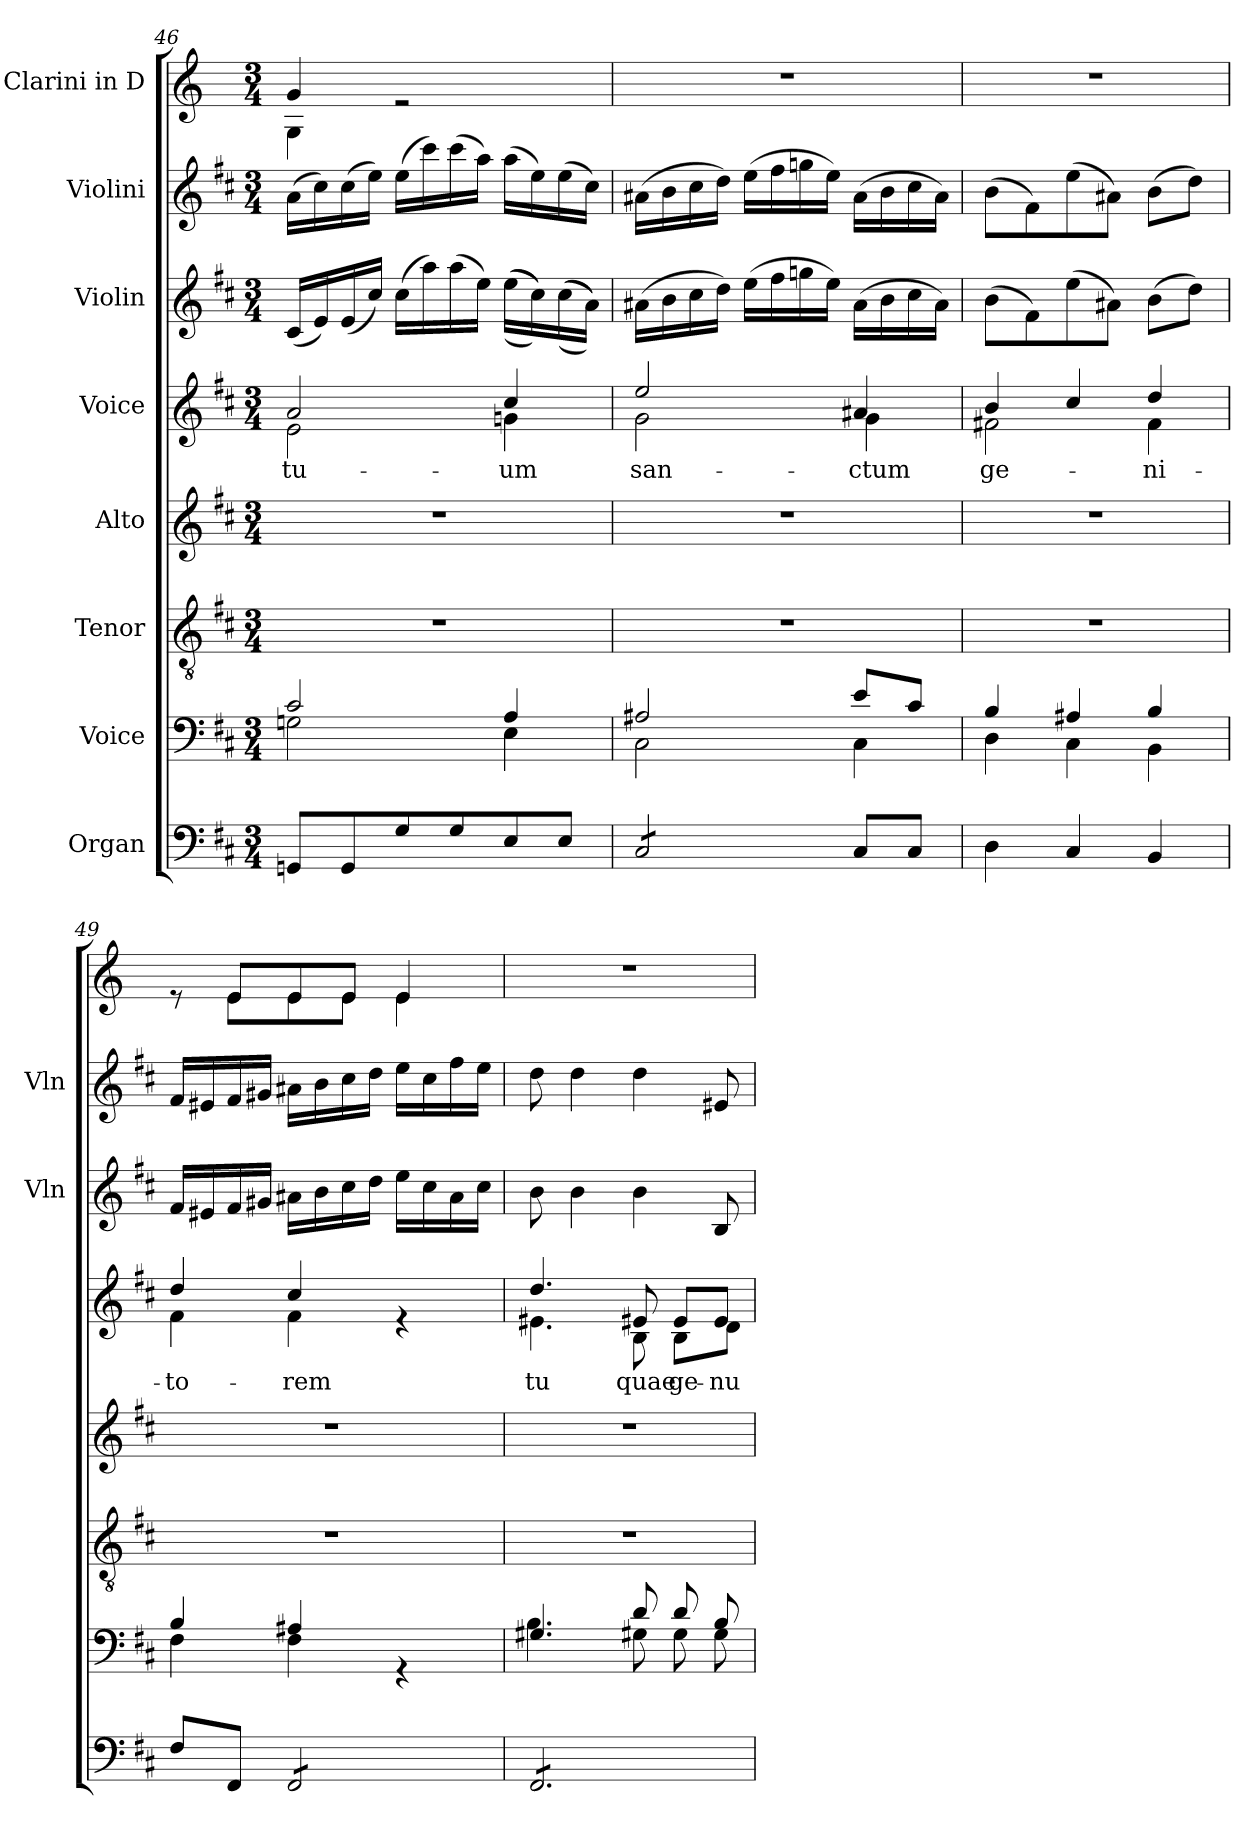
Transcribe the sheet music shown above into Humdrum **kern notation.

**kern	**kern	**kern	**kern	**kern	**text	**kern	**kern	**kern
*part8	*part7	*part6	*part5	*part4	*part4	*part3	*part2	*part1
*staff8	*staff7	*staff6	*staff5	*staff4	*staff4	*staff3	*staff2	*staff1
*I"Organ	*I"Voice	*I"Tenor	*I"Alto	*I"Voice	*	*I"Violin	*I"Violini	*I"Clarini in D
*	*	*	*	*	*	*I'Vln	*I'Vln	*
*clefF4	*clefF4	*clefGv2	*clefG2	*clefG2	*	*clefG2	*clefG2	*clefG2
*	*	*	*	*	*	*	*	*ITrd-1c-2
*k[f#c#]	*k[f#c#]	*k[f#c#]	*k[f#c#]	*k[f#c#]	*	*k[f#c#]	*k[f#c#]	*k[f#c#]
*M3/4	*M3/4	*M3/4	*M3/4	*M3/4	*	*M3/4	*M3/4	*M3/4
=46	=46	=46	=46	=46	=46	=46	=46	=46
*	*^	*	*	*	*	*	*	*
!	!	!	!	!	!	!LO:LY:b	!	!	!
*	*	*	*	*	*^	*	*	*	*^
8GGn/L	2c#/	2Gn\	2.r	2.r	2a/	2e\	tu-	(16c#/LL	(16a\LL	4a/	4A\
.	.	.	.	.	.	.	.	16e/)	16cc#\)	.	.
8GG/	.	.	.	.	.	.	.	(16e/	(16cc#\	.	.
.	.	.	.	.	.	.	.	16cc#/JJ)	16ee\JJ)	.	.
8G/	.	.	.	.	.	.	.	(16cc#\LL	(16ee\LL	2re	2ryy
.	.	.	.	.	.	.	.	16aa\)	16ccc#\)	.	.
8G/	.	.	.	.	.	.	.	(16aa\	(16ccc#\	.	.
.	.	.	.	.	.	.	.	16ee\JJ)	16aa\JJ)	.	.
!	!	!	!	!	!	!	!LO:LY:b	!	!	!	!
8E/	4A/	4E\	.	.	4cc#/	4gn\	-um	(((16ee\LL	(16aa\LL	.	.
.	.	.	.	.	.	.	.	16cc#\)))	16ee\)	.	.
8E/J	.	.	.	.	.	.	.	(((16cc#\	(16ee\	.	.
.	.	.	.	.	.	.	.	16a\JJ)))	16cc#\JJ)	.	.
*	*	*	*	*	*	*	*	*	*	*v	*v
=47	=47	=47	=47	=47	=47	=47	=47	=47	=47	=47
!	!	!	!	!	!	!	!LO:LY:b	!	!	!
*tremolo	*	*	*	*	*	*	*	*	*	*
8C#/L	2A#X/	2C#\	2.r	2.r	2ee/	2g\	san-	(16a#X\LL	(16a#X\LL	2.r
.	.	.	.	.	.	.	.	16b\	16b\	.
8C#/	.	.	.	.	.	.	.	16cc#\	16cc#\	.
.	.	.	.	.	.	.	.	16dd\JJ)	16dd\JJ)	.
8C#/	.	.	.	.	.	.	.	(16ee\LL	(16ee\LL	.
.	.	.	.	.	.	.	.	16ff#\	16ff#\	.
8C#/J	.	.	.	.	.	.	.	16ggn\	16ggn\	.
*Xtremolo	*	*	*	*	*	*	*	*	*	*
.	.	.	.	.	.	.	.	16ee\JJ)	16ee\JJ)	.
!	!	!	!	!	!	!	!LO:LY:b	!	!	!
8C#/L	8e/L	4C#\	.	.	4a#X/	4g\	-ctum	(16a#\LL	(16a#\LL	.
.	.	.	.	.	.	.	.	16b\	16b\	.
8C#/J	8c#/J	.	.	.	.	.	.	16cc#\	16cc#\	.
.	.	.	.	.	.	.	.	16a#\JJ)	16a#\JJ)	.
=48	=48	=48	=48	=48	=48	=48	=48	=48	=48	=48
!	!	!	!	!	!	!	!LO:LY:b	!	!	!
4D\	4B/	4D\	2.r	2.r	4b/	2f#X\	ge-	(8b\L	(8b\L	2.r
.	.	.	.	.	.	.	.	8f#\)	8f#\)	.
4C#/	4A#X/	4C#\	.	.	4cc#/	.	.	(8ee\	(8ee\	.
.	.	.	.	.	.	.	.	8a#X\J)	8a#X\J)	.
!	!	!	!	!	!	!	!LO:LY:b	!	!	!
4BB/	4B/	4BB\	.	.	4dd/	4f#\	-ni-	(8b\L	(8b\L	.
.	.	.	.	.	.	.	.	8dd\J)	8dd\J)	.
!!LO:PB:g=z
=49	=49	=49	=49	=49	=49	=49	=49	=49	=49	=49
!	!	!	!	!	!	!	!LO:LY:b	!	!	!
*	*	*	*	*	*	*	*	*	*	*^
8F#/L	4B/	4F#\	2.r	2.r	4dd/	4f#\	-to-	16f#/LL	16f#/LL	8re	8ryy
.	.	.	.	.	.	.	.	16e#X/	16e#X/	.	.
8FF#/J	.	.	.	.	.	.	.	16f#/	16f#/	8f#/L	8f#\L
.	.	.	.	.	.	.	.	16g#X/JJ	16g#X/JJ	.	.
!	!	!	!	!	!	!	!LO:LY:b	!	!	!	!
*tremolo	*	*	*	*	*	*	*	*	*	*	*
8FF#/L	4A#X/	4F#\	.	.	4cc#/	4f#\	-rem	16a#X\LL	16a#X\LL	8f#/	8f#\
.	.	.	.	.	.	.	.	16b\	16b\	.	.
8FF#/	.	.	.	.	.	.	.	16cc#\	16cc#\	8f#/J	8f#\J
.	.	.	.	.	.	.	.	16dd\JJ	16dd\JJ	.	.
8FF#/	4rGG	4ryy	.	.	4re	4ryy	.	16ee\LL	16ee\LL	4f#/	4f#\
.	.	.	.	.	.	.	.	16cc#\	16cc#\	.	.
8FF#/J	.	.	.	.	.	.	.	16a#\	16ff#\	.	.
.	.	.	.	.	.	.	.	16cc#\JJ	16ee\JJ	.	.
*	*	*	*	*	*	*	*	*	*	*v	*v
=50	=50	=50	=50	=50	=50	=50	=50	=50	=50	=50
!	!	!	!	!	!	!	!LO:LY:b	!	!	!
8FF#/L	4.G#X/	4.B\	2.r	2.r	4.dd/	4.e#X\	tu	8b\	8dd\	2.r
8FF#/	.	.	.	.	.	.	.	4b\	4dd\	.
8FF#/	.	.	.	.	.	.	.	.	.	.
!	!	!	!	!	!	!	!LO:LY:b	!	!	!
8FF#/	8d/	8G#X\	.	.	8e#X/	8B\	quae	4b\	4dd\	.
!	!	!	!	!	!	!	!LO:LY:b	!	!	!
8FF#/	8d/	8G#\	.	.	8e#/L	8B\L	ge-	.	.	.
!	!	!	!	!	!	!	!LO:LY:b	!	!	!
8FF#/J	8B/	8G#\	.	.	8e#/J	8d\J	-nu-	8B/	8e#X/	.
*Xtremolo	*	*	*	*	*	*	*	*	*	*
*	*v	*v	*	*	*v	*v	*	*	*	*
=	=	=	=	=	=	=	=	=
*-	*-	*-	*-	*-	*-	*-	*-	*-
